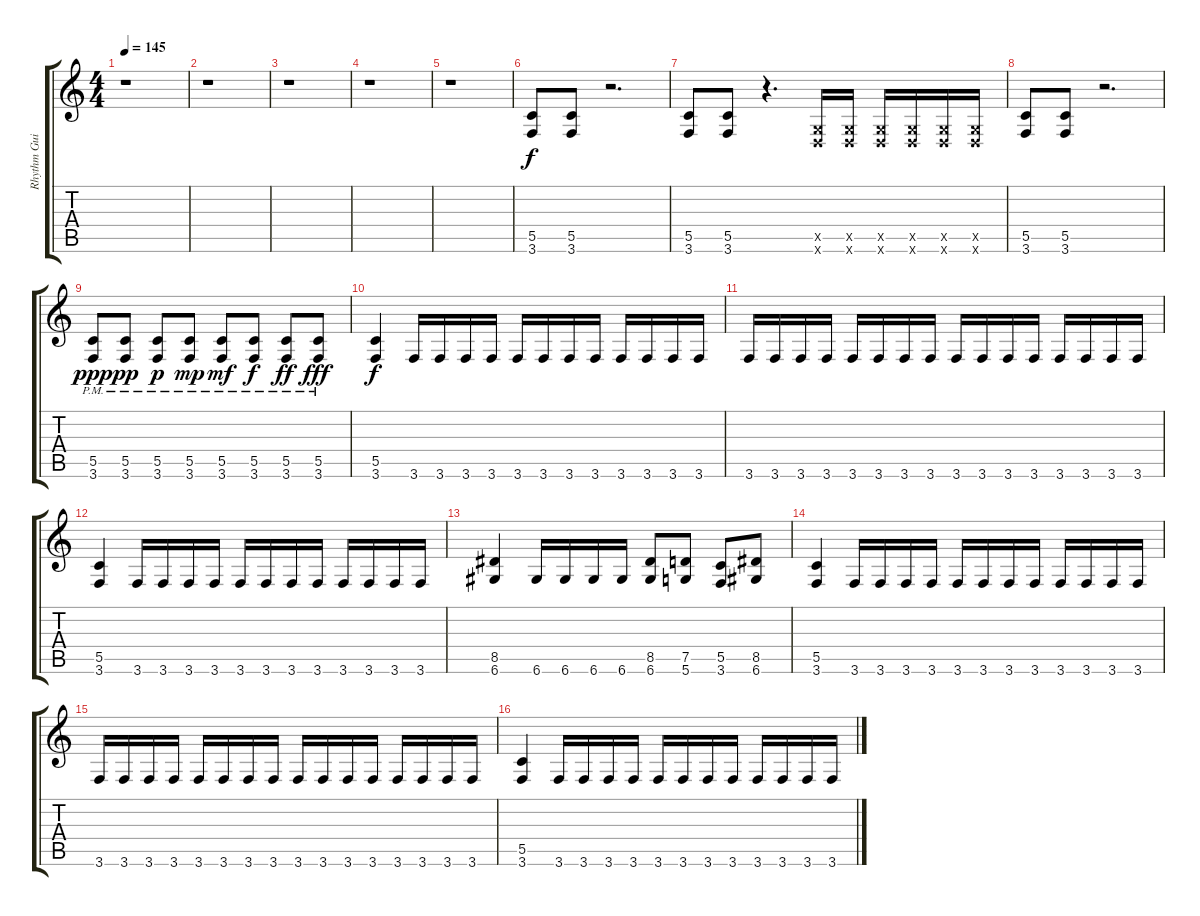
\track ("Rhythm Guitar" "Rhythm Gui") {instrument distortionguitar}
\staff {score tabs}
\tuning (D4 A3 F3 C3 G2 D2) {hide}
\ts (4 4)
\tempo 145
\clef g2
\ks c
r.1{dy f instrument distortionguitar} |
r.1 |
r.1 |
r.1 |
r.1 |
(5.5 3.6).8 (5.5 3.6).8 r.2{d} |
(5.5 3.6).8 (5.5 3.6).8 r.4{d} (0.5{x} 0.6{x}).16 (0.5{x} 0.6{x}).16 (0.5{x} 0.6{x}).16 (0.5{x} 0.6{x}).16 (0.5{x} 0.6{x}).16 (0.5{x} 0.6{x}).16 |
(5.5 3.6).8 (5.5 3.6).8 r.2{d} |
(5.5{pm} 3.6{pm}).8{dy ppp} (5.5{pm} 3.6{pm}).8{dy pp} (5.5{pm} 3.6{pm}).8{dy p} (5.5{pm} 3.6{pm}).8{dy mp} (5.5{pm} 3.6{pm}).8{dy mf} (5.5{pm} 3.6{pm}).8{dy f} (5.5{pm} 3.6{pm}).8{dy ff} (5.5{pm} 3.6{pm}).8{dy fff} |
(5.5 3.6).4{dy f} 3.6.16 3.6.16 3.6.16 3.6.16 3.6.16 3.6.16 3.6.16 3.6.16 3.6.16 3.6.16 3.6.16 3.6.16 |
3.6.16 3.6.16 3.6.16 3.6.16 3.6.16 3.6.16 3.6.16 3.6.16 3.6.16 3.6.16 3.6.16 3.6.16 3.6.16 3.6.16 3.6.16 3.6.16 |
(5.5 3.6).4 3.6.16 3.6.16 3.6.16 3.6.16 3.6.16 3.6.16 3.6.16 3.6.16 3.6.16 3.6.16 3.6.16 3.6.16 |
(8.5 6.6).4 6.6.16 6.6.16 6.6.16 6.6.16 (8.5 6.6).8 (7.5 5.6).8 (5.5 3.6).8 (8.5 6.6).8 |
(5.5 3.6).4 3.6.16 3.6.16 3.6.16 3.6.16 3.6.16 3.6.16 3.6.16 3.6.16 3.6.16 3.6.16 3.6.16 3.6.16 |
3.6.16 3.6.16 3.6.16 3.6.16 3.6.16 3.6.16 3.6.16 3.6.16 3.6.16 3.6.16 3.6.16 3.6.16 3.6.16 3.6.16 3.6.16 3.6.16 |
(5.5 3.6).4 3.6.16 3.6.16 3.6.16 3.6.16 3.6.16 3.6.16 3.6.16 3.6.16 3.6.16 3.6.16 3.6.16 3.6.16
